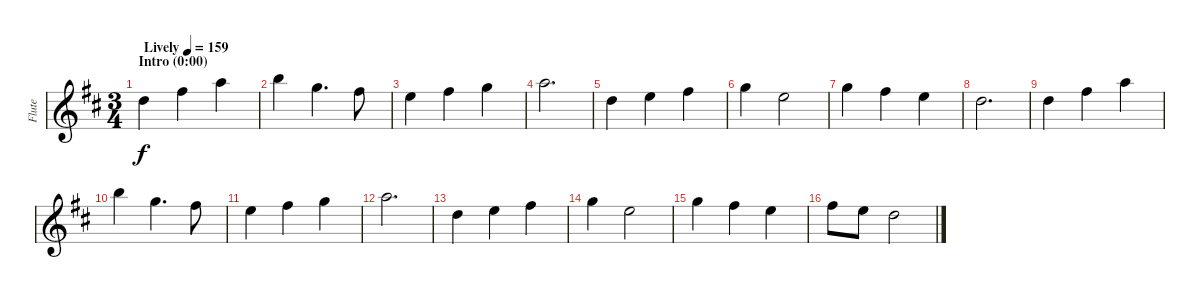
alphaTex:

\track ("Flute" "Flute") {instrument whistle}
\staff {score}
\tuning (E4 B3 G3 D3 A2 E2) {hide}
\ts (3 4)
\section ("" "Intro (0:00)")
\tempo (159 "Lively")
\clef g2
\ks d
15.2.4{dy f instrument whistle} 14.1.4 17.1.4 |
19.1.4 20.2.4{d} 19.2.8 |
17.2.4 19.2.4 20.2.4 |
17.1.2{d} |
15.2.4 17.2.4 14.1.4 |
15.1.4 12.1.2 |
15.1.4 14.1.4 12.1.4 |
10.1.2{d} |
10.1.4 14.1.4 17.1.4 |
19.1.4 20.2.4{d} 19.2.8 |
17.2.4 19.2.4 20.2.4 |
17.1.2{d} |
15.2.4 17.2.4 14.1.4 |
15.1.4 12.1.2 |
15.1.4 14.1.4 12.1.4 |
14.1.8 12.1.8 10.1.2
